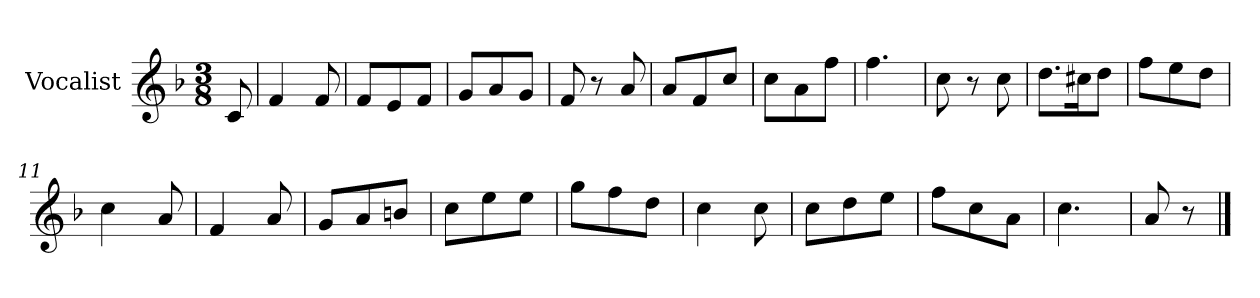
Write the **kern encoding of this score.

**kern
*part1
*staff1
*I"Vocalist
*k[b-]
*F:
*M3/8
=
8c
=1
4f
8f
=2
8fL
8e
8fJ
=3
8gL
8a
8gJ
=4
8f
8r
8a
=5
8aL
8f
8ccJ
=6
8ccL
8a
8ffJ
=7
4.ff
=8
8cc
8r
8cc
=9
8.ddL
16cc#XK
8ddJ
=10
8ffL
8ee
8ddJ
=11
4cc
8a
=12
4f
8a
=13
8gL
8a
8bnJ
=14
8ccL
8ee
8eeJ
=15
8ggL
8ff
8ddJ
=16
4cc
8cc
=17
8ccL
8dd
8eeJ
=18
8ffL
8cc
8aJ
=19
4.cc
=20
8a
8r
==
*-
